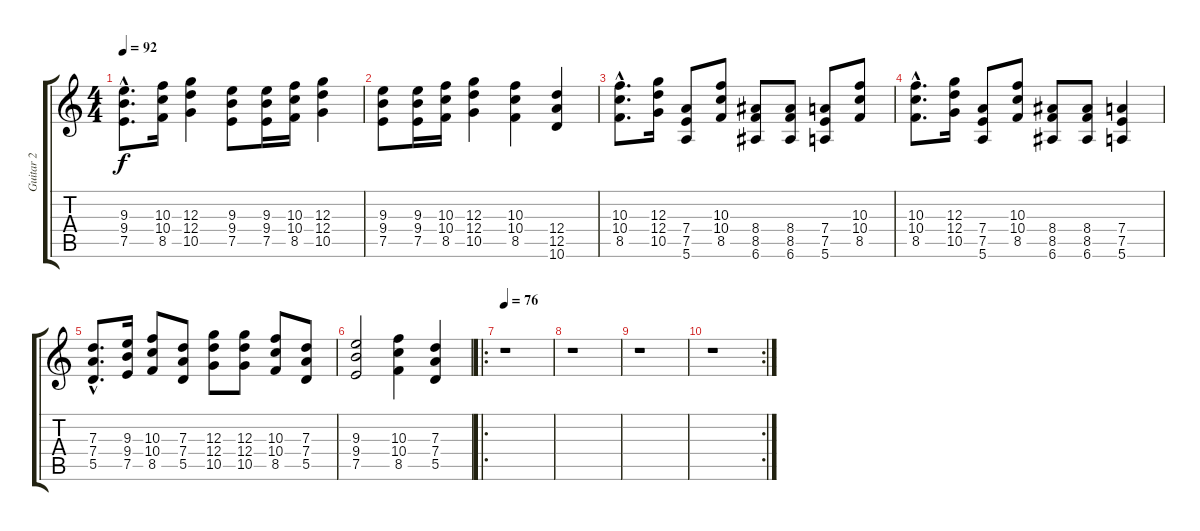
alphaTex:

\track ("Guitar 2" "Guitar 2") {instrument distortionguitar}
\staff {score tabs}
\tuning (E4 B3 G3 D3 A2 E2) {hide}
\ts (4 4)
\tempo 92
\clef g2
\ks c
(9.3{hac} 9.4{hac} 7.5{hac}).8{d dy f} (10.3 10.4 8.5).16 (12.3 12.4 10.5).4 (9.3 9.4 7.5).8 (9.3 9.4 7.5).16 (10.3 10.4 8.5).16 (12.3 12.4 10.5).4 |
(9.3 9.4 7.5).8 (9.3 9.4 7.5).16 (10.3 10.4 8.5).16 (12.3 12.4 10.5).4 (10.3 10.4 8.5).4 (12.4 12.5 10.6).4 |
(10.3{hac} 10.4{hac} 8.5{hac}).8{d} (12.3 12.4 10.5).16 (7.4 7.5 5.6).8 (10.3 10.4 8.5).8 (8.4 8.5 6.6).8 (8.4 8.5 6.6).8 (7.4 7.5 5.6).8 (10.3 10.4 8.5).8 |
(10.3{hac} 10.4{hac} 8.5{hac}).8{d} (12.3 12.4 10.5).16 (7.4 7.5 5.6).8 (10.3 10.4 8.5).8 (8.4 8.5 6.6).8 (8.4 8.5 6.6).8 (7.4 7.5 5.6).4 |
(7.3{hac} 7.4{hac} 5.5{hac}).8{d} (9.3 9.4 7.5).16 (10.3 10.4 8.5).8 (7.3 7.4 5.5).8 (12.3 12.4 10.5).8 (12.3 12.4 10.5).8 (10.3 10.4 8.5).8 (7.3 7.4 5.5).8 |
(9.3 9.4 7.5).2 (10.3 10.4 8.5).4 (7.3 7.4 5.5).4 |
\ro
\tempo 76
r.1 |
r.1 |
r.1 |
\rc 2
r.1
